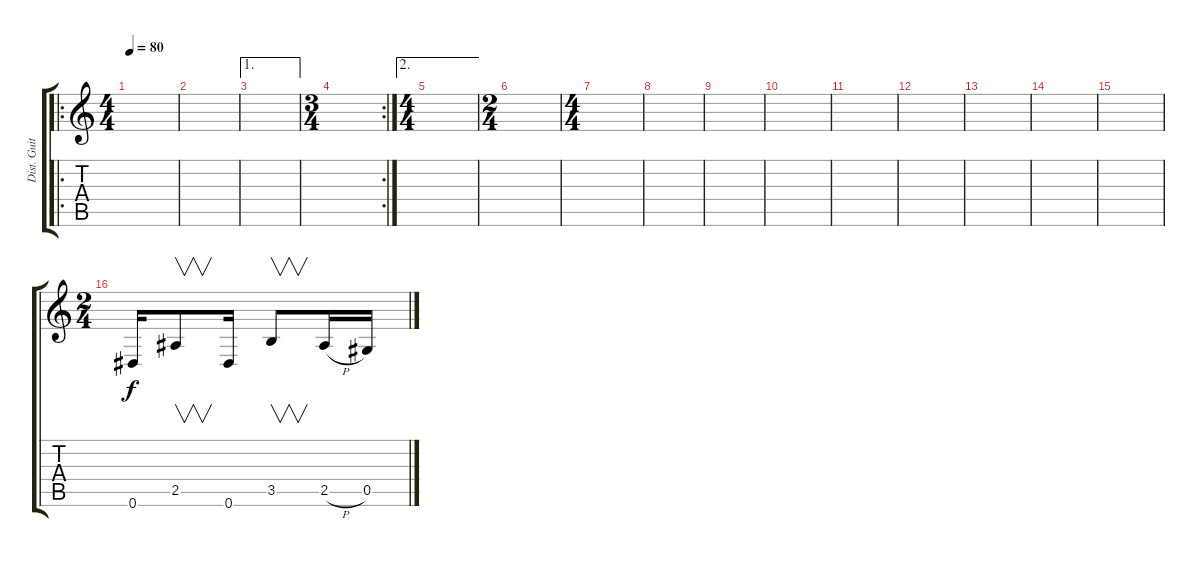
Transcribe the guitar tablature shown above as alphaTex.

\track ("Dist. Guitar 1 - James" "Dist. Guit") {instrument distortionguitar}
\staff {score tabs}
\tuning (Eb4 Bb3 Gb3 Db3 Ab2 Eb2) {hide}
\ro
\ts (4 4)
\tempo 80
\clef g2
\ks c
|
|
\ae 1
|
\rc 2
\ts (3 4)
|
\ae 2
\ts (4 4)
|
\ts (2 4)
|
\ts (4 4)
|
|
|
|
|
|
|
|
|
\ts (2 4)
0.6.16 2.5.8{v} 0.6.16 3.5.8{v} 2.5{h}.16 0.5.16
